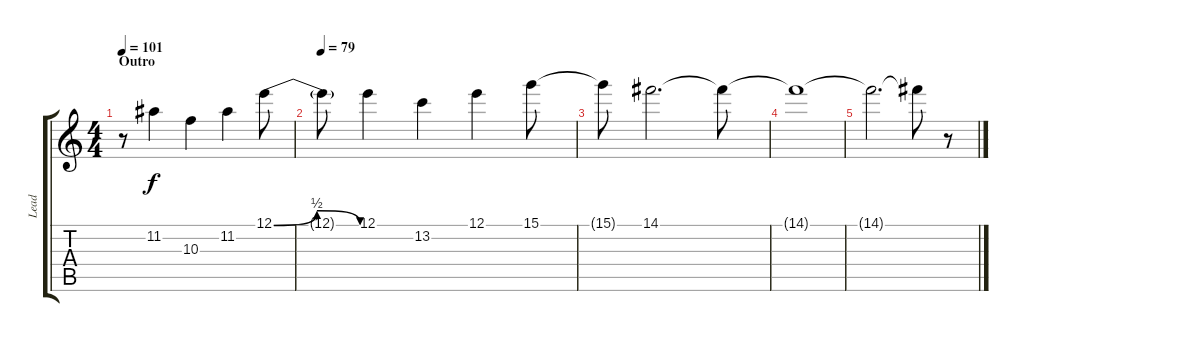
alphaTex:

\track ("Lead" "Lead") {instrument distortionguitar}
\staff {score tabs}
\tuning (E4 B3 G3 D3 A2 E2) {hide}
\ts (4 4)
\section ("" "Outro")
\tempo 101
\clef g2
\ks c
r.8{dy f} 11.2.4 10.3.4 11.2.4 12.1{be (bendrelease 0 0 15 2 55 2 60 0)}.8 |
\tempo 79
12.1{t}.8 12.1.4 13.2.4 12.1.4 15.1.8 |
15.1{t}.8 14.1.2{d} 14.1{t}.8 |
14.1{t}.1 |
14.1{t}.2{d} 14.1{t}.8 r.8
